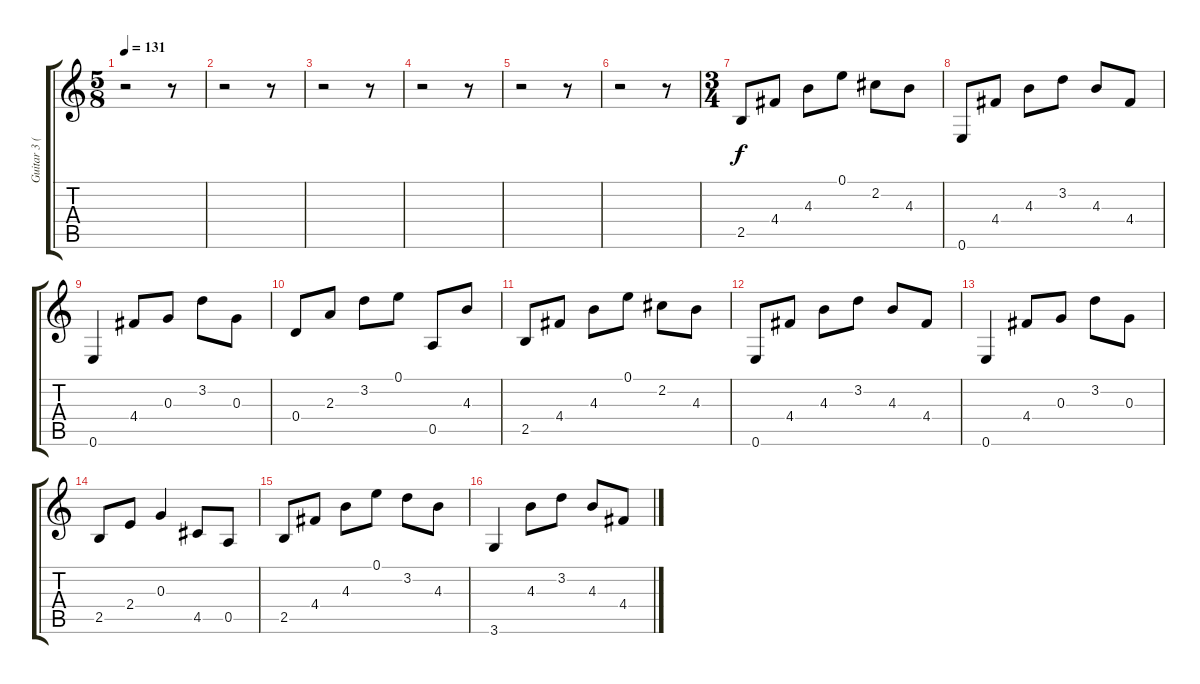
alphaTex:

\track ("Guitar 3 (clean)" "Guitar 3 (") {instrument electricguitarclean}
\staff {score tabs}
\tuning (E4 B3 G3 D3 A2 E2) {hide}
\ts (5 8)
\tempo 131
\clef g2
\ks c
r.2{dy f} r.8 |
r.2 r.8 |
r.2 r.8 |
r.2 r.8 |
r.2 r.8 |
r.2 r.8 |
\ts (3 4)
2.5.8 4.4.8 4.3.8 0.1.8 2.2.8 4.3.8 |
0.6.8 4.4.8 4.3.8 3.2.8 4.3.8 4.4.8 |
0.6.4 4.4.8 0.3.8 3.2.8 0.3.8 |
0.4.8 2.3.8 3.2.8 0.1.8 0.5.8 4.3.8 |
2.5.8 4.4.8 4.3.8 0.1.8 2.2.8 4.3.8 |
0.6.8 4.4.8 4.3.8 3.2.8 4.3.8 4.4.8 |
0.6.4 4.4.8 0.3.8 3.2.8 0.3.8 |
2.5.8 2.4.8 0.3.4 4.5.8 0.5.8 |
2.5.8 4.4.8 4.3.8 0.1.8 3.2.8 4.3.8 |
3.6.4 4.3.8 3.2.8 4.3.8 4.4.8
